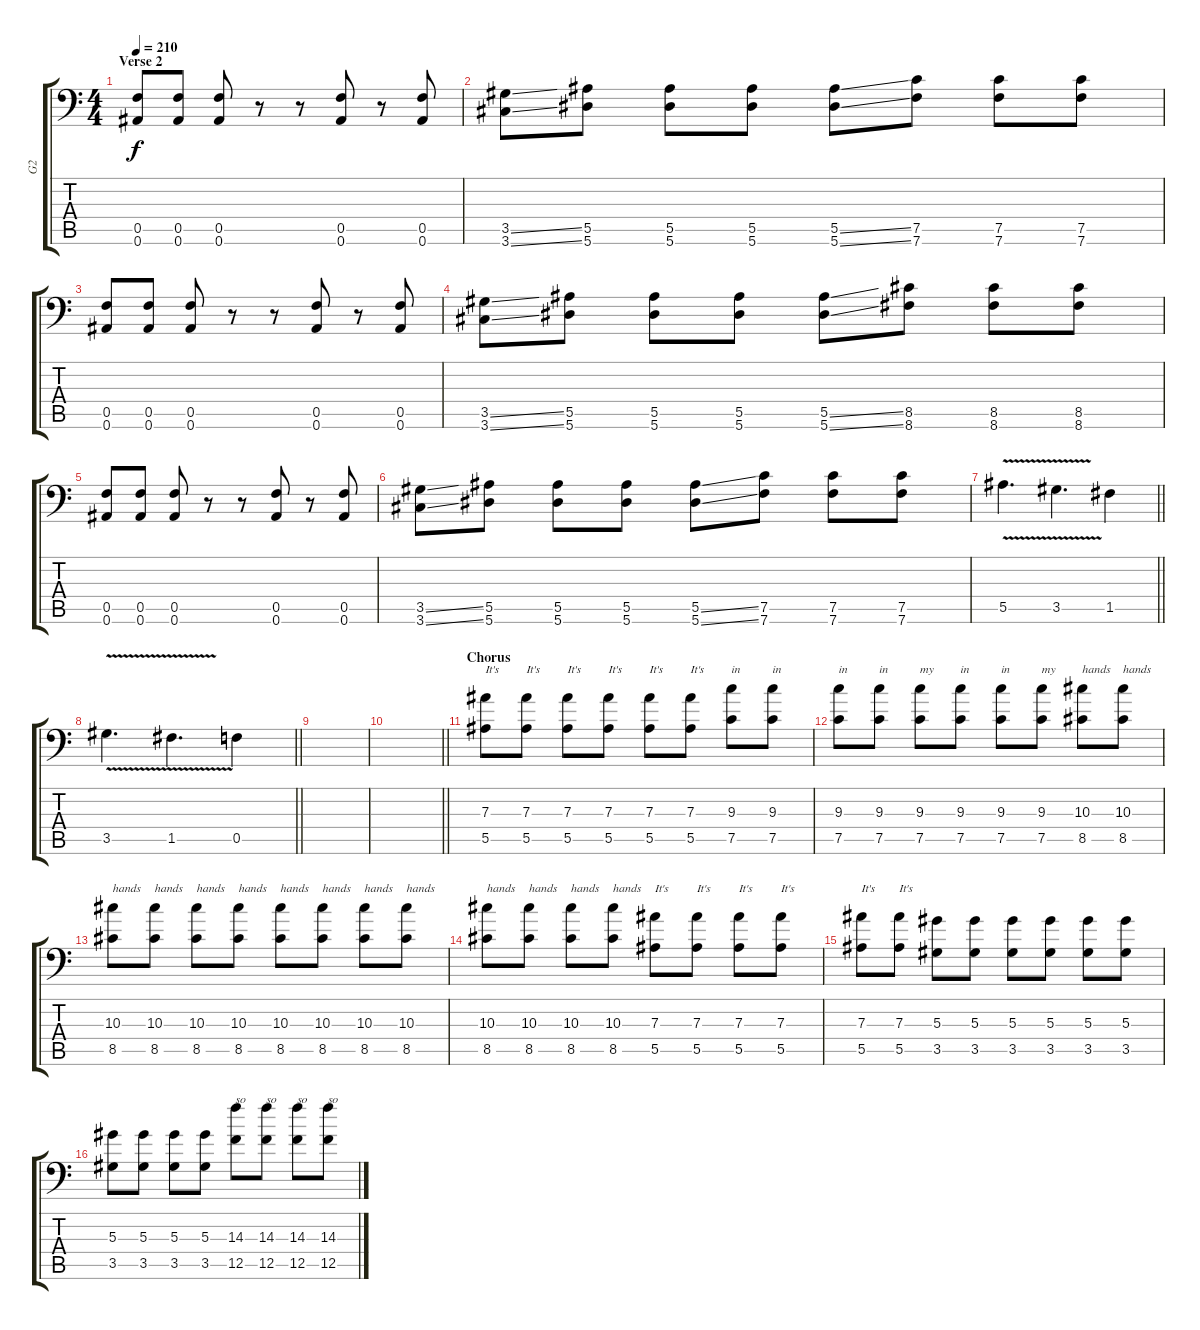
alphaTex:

\track ("G2" "G2") {solo instrument distortionguitar}
\staff {score tabs}
\tuning (C4 G3 Eb3 Bb2 F2 Bb1) {hide}
\ts (4 4)
\section ("" "Verse 2")
\tempo 210
\clef f4
\ks c
(0.5 0.6).8{dy f} (0.5 0.6).8 (0.5 0.6).8 r.8 r.8 (0.5 0.6).8 r.8 (0.5 0.6).8 |
(3.5{ss} 3.6{ss}).8 (5.5 5.6).8 (5.5 5.6).8 (5.5 5.6).8 (5.5{ss} 5.6{ss}).8 (7.5 7.6).8 (7.5 7.6).8 (7.5 7.6).8 |
(0.5 0.6).8 (0.5 0.6).8 (0.5 0.6).8 r.8 r.8 (0.5 0.6).8 r.8 (0.5 0.6).8 |
(3.5{ss} 3.6{ss}).8 (5.5 5.6).8 (5.5 5.6).8 (5.5 5.6).8 (5.5{ss} 5.6{ss}).8 (8.5 8.6).8 (8.5 8.6).8 (8.5 8.6).8 |
(0.5 0.6).8 (0.5 0.6).8 (0.5 0.6).8 r.8 r.8 (0.5 0.6).8 r.8 (0.5 0.6).8 |
(3.5{ss} 3.6{ss}).8 (5.5 5.6).8 (5.5 5.6).8 (5.5 5.6).8 (5.5{ss} 5.6{ss}).8 (7.5 7.6).8 (7.5 7.6).8 (7.5 7.6).8 |
\barLineRight lightlight
5.5{v}.4{d} 3.5{v}.4{d} 1.5.4 |
\barLineRight lightlight
3.5{v}.4{d} 1.5{v}.4{d} 0.5.4 |
|
\barLineRight lightlight
|
\section ("" "Chorus")
(7.3 5.5).8{txt "It's"} (7.3 5.5).8{txt "It's"} (7.3 5.5).8{txt "It's"} (7.3 5.5).8{txt "It's"} (7.3 5.5).8{txt "It's"} (7.3 5.5).8{txt "It's"} (9.3 7.5).8{txt "in"} (9.3 7.5).8{txt "in"} |
(9.3 7.5).8{txt "in"} (9.3 7.5).8{txt "in"} (9.3 7.5).8{txt "my "} (9.3 7.5).8{txt "in"} (9.3 7.5).8{txt "in"} (9.3 7.5).8{txt "my "} (10.3 8.5).8{txt "hands"} (10.3 8.5).8{txt "hands"} |
(10.3 8.5).8{txt "hands"} (10.3 8.5).8{txt "hands"} (10.3 8.5).8{txt "hands"} (10.3 8.5).8{txt "hands"} (10.3 8.5).8{txt "hands"} (10.3 8.5).8{txt "hands"} (10.3 8.5).8{txt "hands"} (10.3 8.5).8{txt "hands"} |
(10.3 8.5).8{txt "hands"} (10.3 8.5).8{txt "hands"} (10.3 8.5).8{txt "hands"} (10.3 8.5).8{txt "hands"} (7.3 5.5).8{txt "It's"} (7.3 5.5).8{txt "It's"} (7.3 5.5).8{txt "It's"} (7.3 5.5).8{txt "It's"} |
(7.3 5.5).8{txt "It's"} (7.3 5.5).8{txt "It's"} (5.3 3.5).8 (5.3 3.5).8 (5.3 3.5).8 (5.3 3.5).8 (5.3 3.5).8 (5.3 3.5).8 |
(5.3 3.5).8 (5.3 3.5).8 (5.3 3.5).8 (5.3 3.5).8 (14.3 12.5).8{txt "so"} (14.3 12.5).8{txt "so"} (14.3 12.5).8{txt "so"} (14.3 12.5).8{txt "so"}
